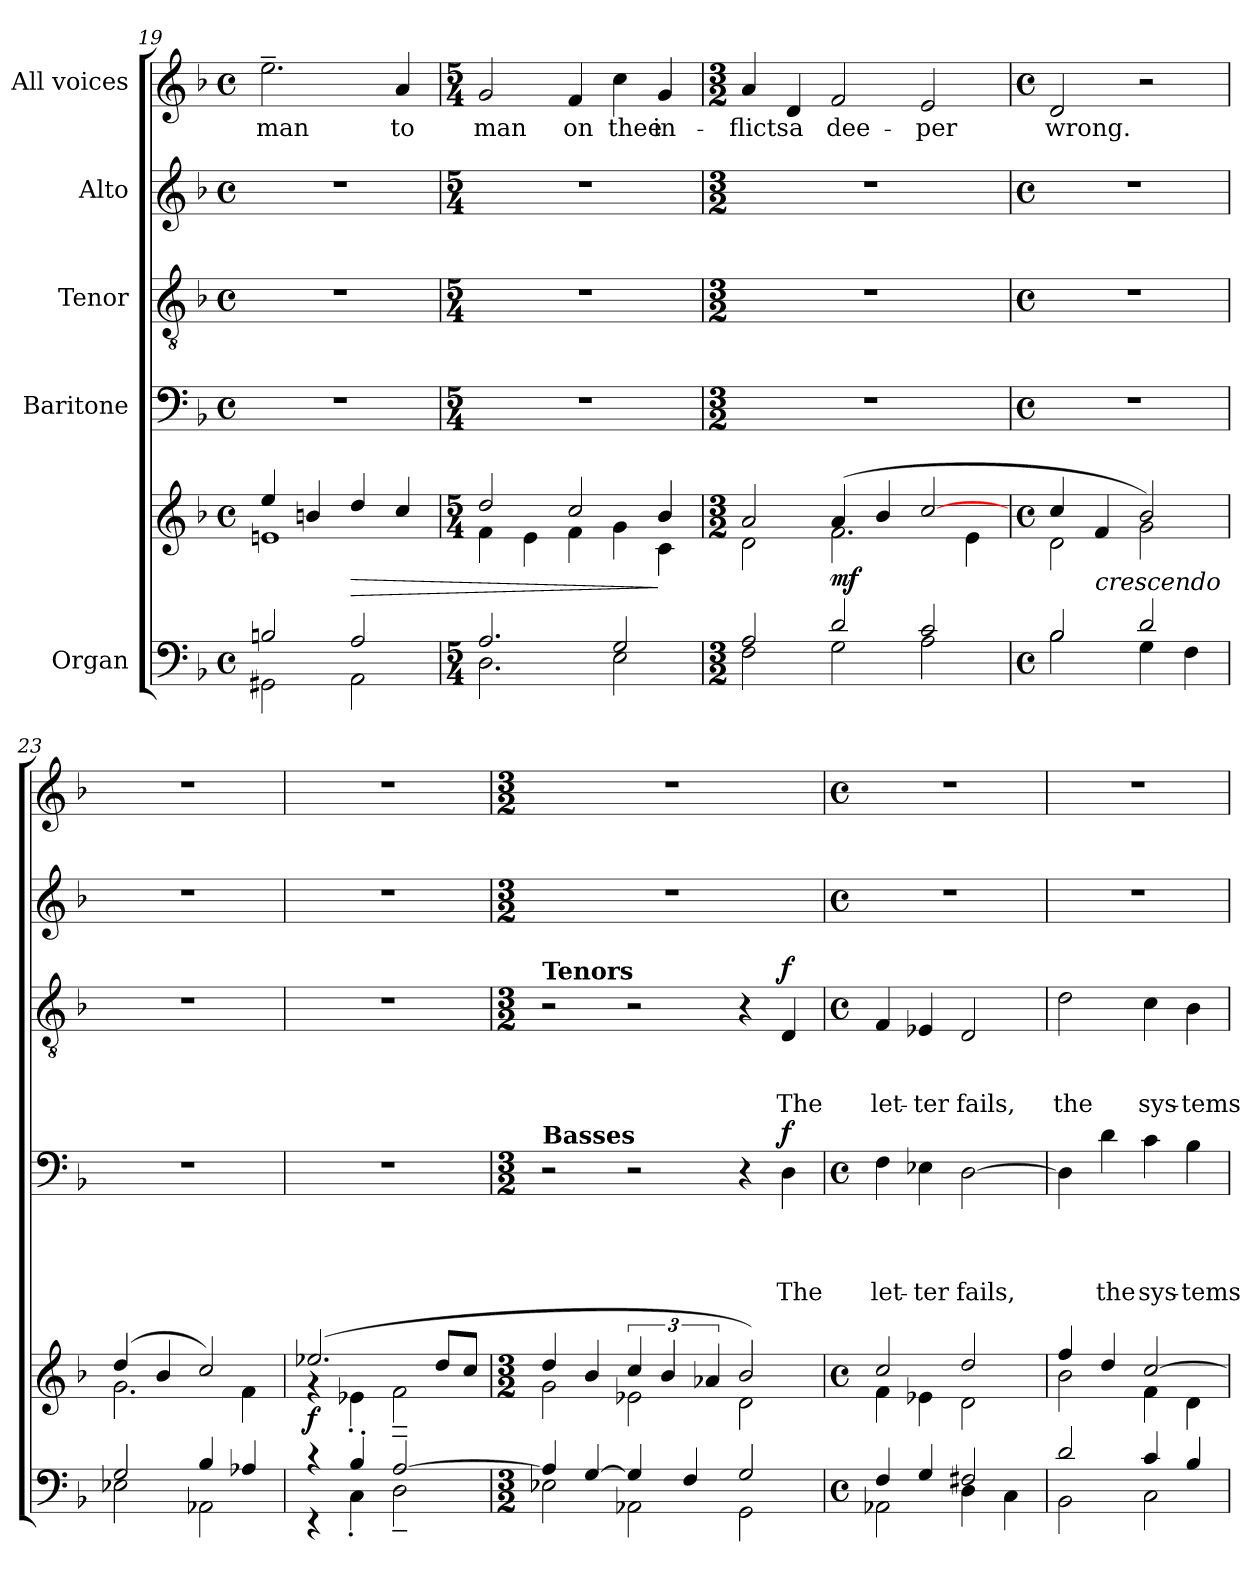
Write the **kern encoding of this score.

**kern	**kern	**dynam	**kern	**text	**text	**text	**text	**dynam	**kern	**text	**text	**text	**dynam	**kern	**kern	**text
*part5	*part5	*part5	*part4	*part4	*part4	*part4	*part4	*part4	*part3	*part3	*part3	*part3	*part3	*part2	*part1	*part1
*staff6	*staff5	*staff5/6	*staff4	*staff4	*staff4	*staff4	*staff4	*staff4	*staff3	*staff3	*staff3	*staff3	*staff3	*staff2	*staff1	*staff1
*I"Organ	*	*	*I"Baritone	*	*	*	*	*	*I"Tenor	*	*	*	*	*I"Alto	*I"All voices	*
*clefF4	*clefG2	*	*clefF4	*	*	*	*	*	*clefGv2	*	*	*	*	*clefG2	*clefG2	*
*k[b-]	*k[b-]	*	*k[b-]	*	*	*	*	*	*k[b-]	*	*	*	*	*k[b-]	*k[b-]	*
*d:	*d:	*	*d:	*	*	*	*	*	*d:	*	*	*	*	*d:	*d:	*
*M4/4	*M4/4	*	*M4/4	*	*	*	*	*	*M4/4	*	*	*	*	*M4/4	*M4/4	*
*met(c)	*met(c)	*	*met(c)	*	*	*	*	*	*met(c)	*	*	*	*	*met(c)	*met(c)	*
=19	=19	=19	=19	=19	=19	=19	=19	=19	=19	=19	=19	=19	=19	=19	=19	=19
*^	*^	*	*	*	*	*	*	*	*	*	*	*	*	*	*	*
!	!	!	!	!	!	!	!	!	!	!	!	!	!	!	!	!	!	!LO:LY:b
2Bn/	2GG#X\	4ee/	1en	.	1r	.	.	.	.	.	1r	.	.	.	.	1r	2.ee~>\	man
.	.	4bn/	.	.	.	.	.	.	.	.	.	.	.	.	.	.	.	.
!	!	!	!	!LO:HP:b	!	!	!	!	!	!	!	!	!	!	!	!	!	!
2A/	2AA\	4dd/	.	>	.	.	.	.	.	.	.	.	.	.	.	.	.	.
!	!	!	!	!	!	!	!	!	!	!	!	!	!	!	!	!	!	!LO:LY:b
.	.	4cc/	.	.	.	.	.	.	.	.	.	.	.	.	.	.	4a/	to
=20	=20	=20	=20	=20	=20	=20	=20	=20	=20	=20	=20	=20	=20	=20	=20	=20	=20	=20
*M5/4	*	*M5/4	*	*	*M5/4	*	*	*	*	*	*M5/4	*	*	*	*	*M5/4	*M5/4	*
!	!	!	!	!	!	!	!	!	!	!	!	!	!	!	!	!	!	!LO:LY:b
2.A/	2.D\	2dd/	4f\	.	4%5r	.	.	.	.	.	4%5r	.	.	.	.	4%5r	2g/	man
.	.	.	4e\	.	.	.	.	.	.	.	.	.	.	.	.	.	.	.
!	!	!	!	!	!	!	!	!	!	!	!	!	!	!	!	!	!	!LO:LY:b
.	.	2cc/	4f\	.	.	.	.	.	.	.	.	.	.	.	.	.	4f/	on
!	!	!	!	!	!	!	!	!	!	!	!	!	!	!	!	!	!	!LO:LY:b
2G/	2E\	.	4g\	.	.	.	.	.	.	.	.	.	.	.	.	.	4cc\	thee
!	!	!	!	!	!	!	!	!	!	!	!	!	!	!	!	!	!	!LO:LY:b
.	.	4b-/	4c\	]	.	.	.	.	.	.	.	.	.	.	.	.	4g/	in-
!!LO:LB:g=z
=21	=21	=21	=21	=21	=21	=21	=21	=21	=21	=21	=21	=21	=21	=21	=21	=21	=21	=21
*M3/2	*	*M3/2	*	*	*M3/2	*	*	*	*	*	*M3/2	*	*	*	*	*M3/2	*M3/2	*
!	!	!	!	!	!	!	!	!	!	!	!	!	!	!	!	!	!	!LO:LY:b
2A/	2F\	2a/	2d\	.	1.r	.	.	.	.	.	1.r	.	.	.	.	1.r	4a/	-flicts
!	!	!	!	!	!	!	!	!	!	!	!	!	!	!	!	!	!	!LO:LY:b
.	.	.	.	.	.	.	.	.	.	.	.	.	.	.	.	.	4d/	a
!	!	!	!	!LO:DY:b	!	!	!	!	!	!	!	!	!	!	!	!	!	!LO:LY:b
2d/	2G\	(4a/	2.f\	mf	.	.	.	.	.	.	.	.	.	.	.	.	2f/	dee-
.	.	4b-/	.	.	.	.	.	.	.	.	.	.	.	.	.	.	.	.
!	!	!	!	!	!	!	!	!	!	!	!	!	!	!	!	!	!	!LO:LY:b
2c/	2A\	[>2cc/	.	.	.	.	.	.	.	.	.	.	.	.	.	.	2e/	-per
.	.	.	4e\	.	.	.	.	.	.	.	.	.	.	.	.	.	.	.
*v	*v	*	*	*	*	*	*	*	*	*	*	*	*	*	*	*	*	*
=22	=22	=22	=22	=22	=22	=22	=22	=22	=22	=22	=22	=22	=22	=22	=22	=22	=22
*M4/4	*M4/4	*	*	*M4/4	*	*	*	*	*	*M4/4	*	*	*	*	*M4/4	*M4/4	*
*met(c)	*met(c)	*	*	*met(c)	*	*	*	*	*	*met(c)	*	*	*	*	*met(c)	*met(c)	*
*^	*	*	*	*	*	*	*	*	*	*	*	*	*	*	*	*	*
!	!	!	!	!	!	!	!	!	!	!	!	!	!	!	!	!	!	!LO:LY:b
*	*^	*	*	*	*	*	*	*	*	*	*	*	*	*	*	*	*	*
2B-/	2B-\	4ryy	4cc/	2d\	.	1r	.	.	.	.	.	1r	.	.	.	.	1r	2d/	wrong.
!	!	!LO:TX:a:i:t=crescendo	!	!	!	!	!	!	!	!	!	!	!	!	!	!	!	!	!
.	.	2.ryy	4f/	.	.	.	.	.	.	.	.	.	.	.	.	.	.	.	.
2d/	4G\	.	2b-/)	2g\	.	.	.	.	.	.	.	.	.	.	.	.	.	2r	.
.	4F\	.	.	.	.	.	.	.	.	.	.	.	.	.	.	.	.	.	.
*	*v	*v	*	*	*	*	*	*	*	*	*	*	*	*	*	*	*	*	*
=23	=23	=23	=23	=23	=23	=23	=23	=23	=23	=23	=23	=23	=23	=23	=23	=23	=23	=23
2G/	2E-X\	(4dd/	2.g\	.	1r	.	.	.	.	.	1r	.	.	.	.	1r	1r	.
.	.	4b-/	.	.	.	.	.	.	.	.	.	.	.	.	.	.	.	.
4B-/	2AA-X\	2cc/)	.	.	.	.	.	.	.	.	.	.	.	.	.	.	.	.
4A-X/	.	.	4f\	.	.	.	.	.	.	.	.	.	.	.	.	.	.	.
=24	=24	=24	=24	=24	=24	=24	=24	=24	=24	=24	=24	=24	=24	=24	=24	=24	=24	=24
!	!	!	!	!LO:DY:b	!	!	!	!	!	!	!	!	!	!	!	!	!	!
4rc	4rEE	(>2.ee-X/	4rg	f	1r	.	.	.	.	.	1r	.	.	.	.	1r	1r	.
4B-'>/	4C'<\	.	4e-X'<\	.	.	.	.	.	.	.	.	.	.	.	.	.	.	.
[>2A~>/	2D~<\	.	2f~<\	.	.	.	.	.	.	.	.	.	.	.	.	.	.	.
.	.	8dd/L	.	.	.	.	.	.	.	.	.	.	.	.	.	.	.	.
.	.	8cc/J	.	.	.	.	.	.	.	.	.	.	.	.	.	.	.	.
=25	=25	=25	=25	=25	=25	=25	=25	=25	=25	=25	=25	=25	=25	=25	=25	=25	=25	=25
*M3/2	*	*M3/2	*	*	*M3/2	*	*	*	*	*	*M3/2	*	*	*	*	*M3/2	*M3/2	*
!	!	!	!	!	!	!	!	!	!	!	!LO:TX:a:B:t=Tenors	!	!	!	!	!	!	!
!	!	!	!	!	!LO:TX:a:B:t=Basses	!	!	!	!	!	!	!	!	!	!	!	!	!
4A/]	2E-X\	4dd/	2g\	.	2r	.	.	.	.	.	2r	.	.	.	.	1.r	1.r	.
[>4G/	.	4b-/	.	.	.	.	.	.	.	.	.	.	.	.	.	.	.	.
4G/]	2AA-X\	6cc/	2e-X\	.	2r	.	.	.	.	.	2r	.	.	.	.	.	.	.
.	.	6b-/	.	.	.	.	.	.	.	.	.	.	.	.	.	.	.	.
4F/	.	.	.	.	.	.	.	.	.	.	.	.	.	.	.	.	.	.
.	.	6a-X/	.	.	.	.	.	.	.	.	.	.	.	.	.	.	.	.
2G/	2GG\	2b-/)	2d\	.	4r	.	.	.	.	.	4r	.	.	.	.	.	.	.
!	!	!	!	!	!	!	!	!	!LO:LY:b	!LO:DY:a	!	!	!	!LO:LY:b	!LO:DY:a	!	!	!
.	.	.	.	.	4D\	.	.	.	The	f	4D/	.	.	The	f	.	.	.
!!LO:PB:g=z
=26	=26	=26	=26	=26	=26	=26	=26	=26	=26	=26	=26	=26	=26	=26	=26	=26	=26	=26
*M4/4	*	*M4/4	*	*	*M4/4	*	*	*	*	*	*M4/4	*	*	*	*	*M4/4	*M4/4	*
*met(c)	*	*met(c)	*	*	*met(c)	*	*	*	*	*	*met(c)	*	*	*	*	*met(c)	*met(c)	*
!	!	!	!	!	!	!	!	!	!LO:LY:b	!	!	!	!	!LO:LY:b	!	!	!	!
4F/	2AA-X\	2cc/	4f\	.	4F\	.	.	.	let-	.	4F/	.	.	let-	.	1r	1r	.
!	!	!	!	!	!	!	!	!	!LO:LY:b	!	!	!	!	!LO:LY:b	!	!	!	!
4G/	.	.	4e-X\	.	4E-X\	.	.	.	-ter	.	4E-X/	.	.	-ter	.	.	.	.
!	!	!	!	!	!	!	!	!	!LO:LY:b	!	!	!	!	!LO:LY:b	!	!	!	!
2F#X/	4D\	2dd/	2d\	.	[2D\	.	.	.	fails,	.	2D/	.	.	fails,	.	.	.	.
.	4C\	.	.	.	.	.	.	.	.	.	.	.	.	.	.	.	.	.
=27	=27	=27	=27	=27	=27	=27	=27	=27	=27	=27	=27	=27	=27	=27	=27	=27	=27	=27
!	!	!	!	!	!	!	!	!	!	!	!	!	!	!LO:LY:b	!	!	!	!
2d/	2BB-\	4ff/	2b-\	.	4D\]	.	.	.	.	.	2d\	.	.	the	.	1r	1r	.
!	!	!	!	!	!	!	!	!	!LO:LY:b	!	!	!	!	!	!	!	!	!
.	.	4dd/	.	.	4d\	.	.	.	the	.	.	.	.	.	.	.	.	.
!	!	!	!	!	!	!	!	!	!LO:LY:b	!	!	!	!	!LO:LY:b	!	!	!	!
4c/	2C\	[>2cc/	4f\	.	4c\	.	.	.	sys-	.	4c\	.	.	sys-	.	.	.	.
!	!	!	!	!	!	!	!	!	!LO:LY:b	!	!	!	!	!LO:LY:b	!	!	!	!
4B-/	.	.	4d\	.	4B-\	.	.	.	-tems	.	4B-\	.	.	-tems	.	.	.	.
*v	*v	*	*	*	*	*	*	*	*	*	*	*	*	*	*	*	*	*
*	*v	*v	*	*	*	*	*	*	*	*	*	*	*	*	*	*	*
=	=	=	=	=	=	=	=	=	=	=	=	=	=	=	=	=
*-	*-	*-	*-	*-	*-	*-	*-	*-	*-	*-	*-	*-	*-	*-	*-	*-
